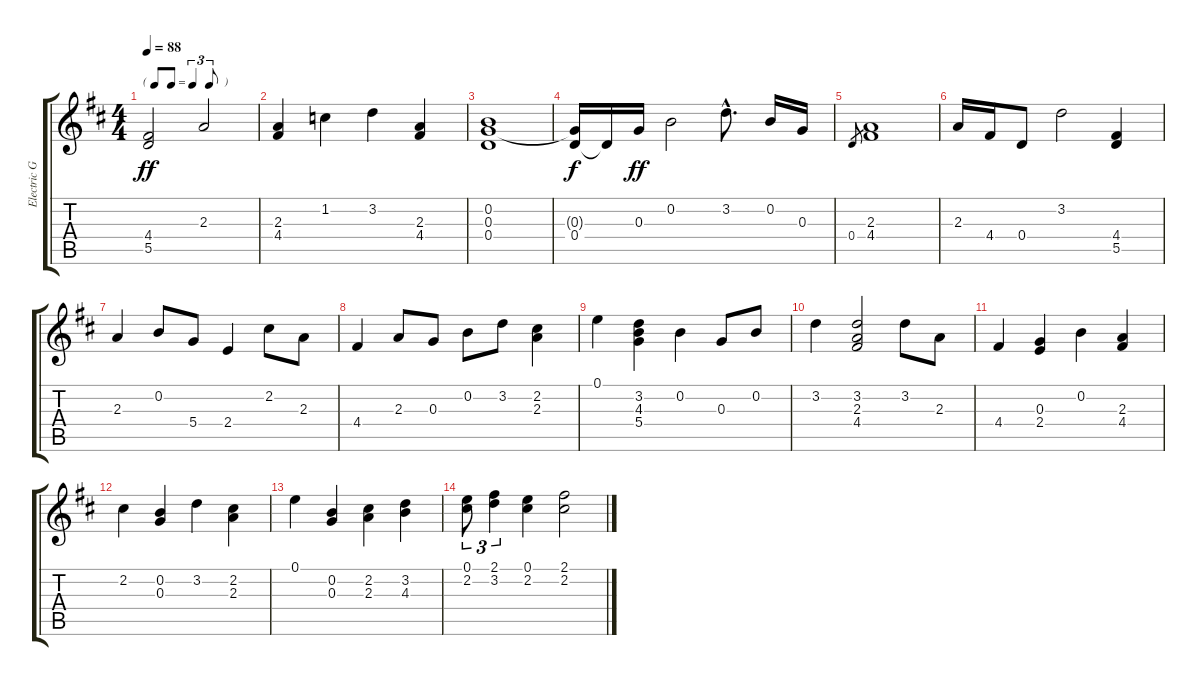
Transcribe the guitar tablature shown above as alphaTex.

\track ("Electric Guitar" "Electric G") {instrument electricguitarjazz}
\staff {score tabs}
\tuning (E4 B3 G3 D3 A2 E2) {hide}
\ts (4 4)
\tf triplet8th
\tempo 88
\clef g2
\ks d
(4.4 5.5).2{dy ff} 2.3.2 |
(2.3 4.4).4 1.2.4 3.2.4 (2.3 4.4).4 |
(0.2 0.3 0.4).1 |
(0.3{t} 0.4).16{dy f} 0.4{t}.16 0.3.16{dy ff} 0.2.2 3.2{hac}.8{d} 0.2.16 0.3.16 |
0.4.8{gr} (2.3 4.4).1 |
2.3.16 4.4.16 0.4.8 3.2.2 (4.4 5.5).4 |
2.3.4 0.2.8 5.4.8 2.4.4 2.2.8 2.3.8 |
4.4.4 2.3.8 0.3.8 0.2.8 3.2.8 (2.2 2.3).4 |
0.1.4 (3.2 4.3 5.4).4 0.2.4 0.3.8 0.2.8 |
3.2.4 (3.2 2.3 4.4).2 3.2.8 2.3.8 |
4.4.4 (0.3 2.4).4 0.2.4 (2.3 4.4).4 |
2.2.4 (0.2 0.3).4 3.2.4 (2.2 2.3).4 |
0.1.4 (0.2 0.3).4 (2.2 2.3).4 (3.2 4.3).4 |
(0.1 2.2).8{tu (3 2)} (2.1 3.2).4{tu (3 2)} (0.1 2.2).4 (2.1 2.2).2
